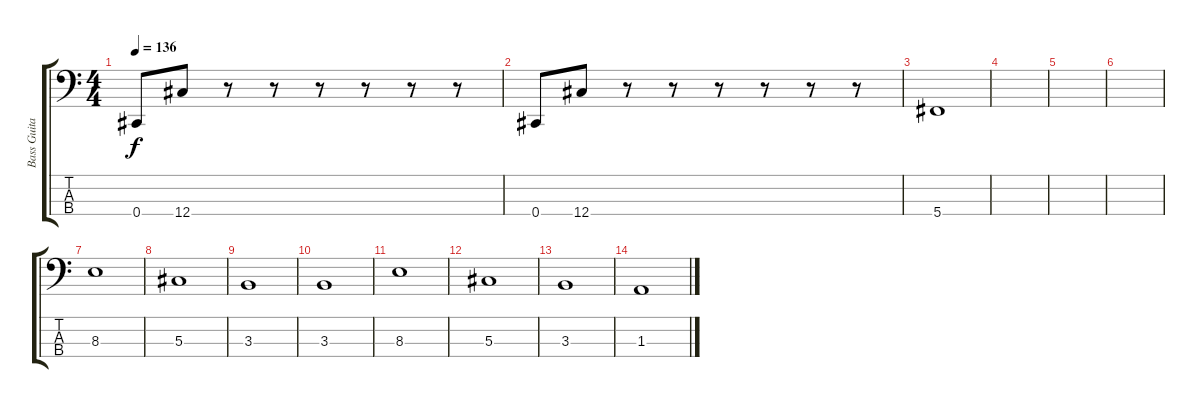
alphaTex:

\track ("Bass Guitar" "Bass Guita") {instrument electricbassfinger}
\staff {score tabs}
\tuning (Gb2 Db2 Ab1 Db1) {hide}
\ts (4 4)
\tempo 136
\clef f4
\ks c
0.4.8{dy f} 12.4.8 r.8 r.8 r.8 r.8 r.8 r.8 |
0.4.8 12.4.8 r.8 r.8 r.8 r.8 r.8 r.8 |
5.4.1 |
|
|
|
8.3.1 |
5.3.1 |
3.3.1 |
3.3.1 |
8.3.1 |
5.3.1 |
3.3.1 |
1.3.1
